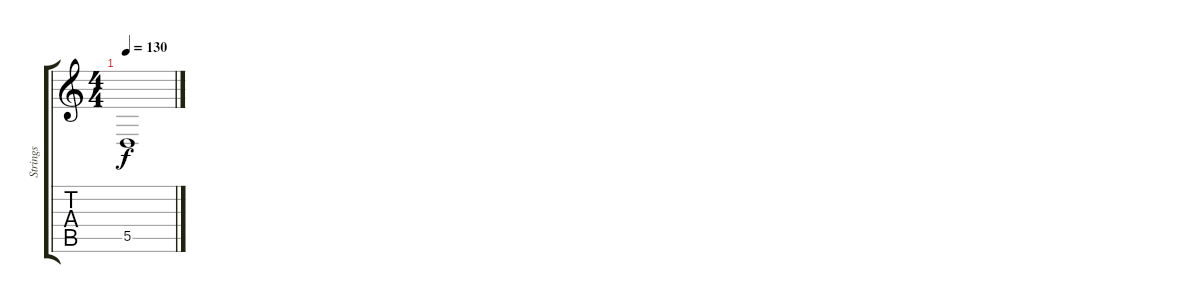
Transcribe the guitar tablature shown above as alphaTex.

\track ("Strings" "Strings") {instrument synthstrings2}
\staff {score tabs}
\tuning (E4 B3 G3 D3 A2 E2) {hide}
\ts (4 4)
\tempo 130
\clef g2
\ks c
5.5{t}.1{dy f volume 0}
